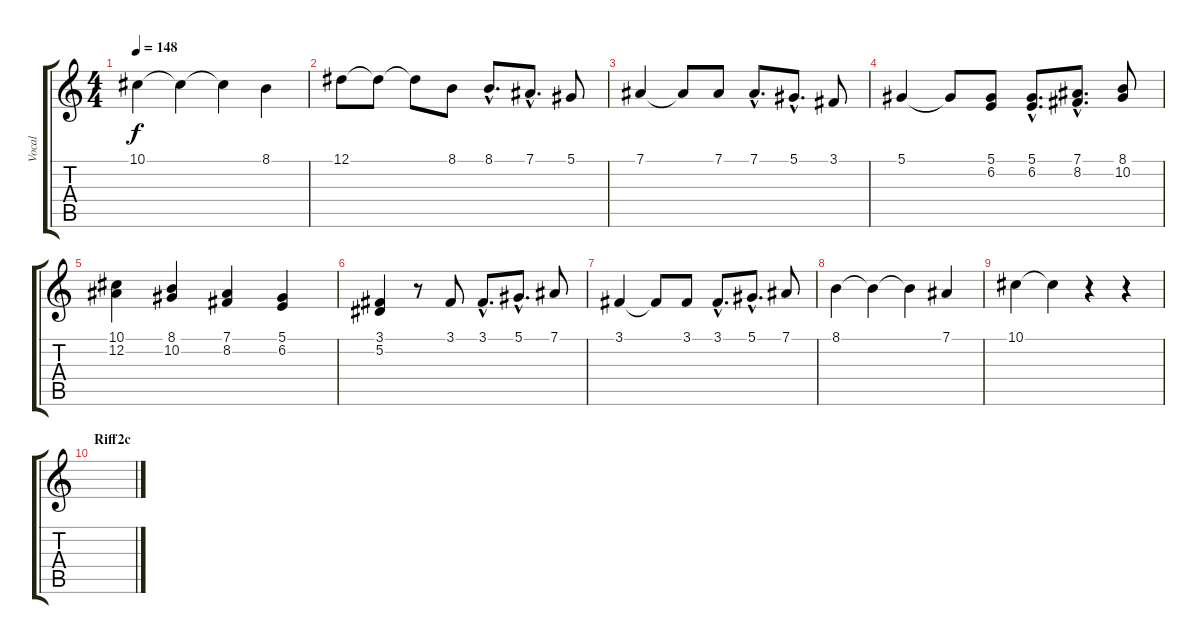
\track ("Vocal" "Vocal") {instrument tenorsax}
\staff {score tabs}
\tuning (Eb4 Bb3 Gb3 Db3 Ab2 Eb2) {hide}
\ts (4 4)
\tempo 148
\clef g2
\ks c
10.1.4{dy f} 10.1{t}.4 10.1{t}.4 8.1.4 |
12.1.8 12.1{t}.8 12.1{t}.8 8.1.8 8.1{hac}.8{d} 7.1{hac}.8{d} 5.1.8 |
7.1.4 7.1{t}.8 7.1.8 7.1{hac}.8{d} 5.1{hac}.8{d} 3.1.8 |
5.1.4 5.1{t}.8 (5.1 6.2).8 (5.1{hac} 6.2{hac}).8{d} (7.1{hac} 8.2{hac}).8{d} (8.1 10.2).8 |
(10.1 12.2).4 (8.1 10.2).4 (7.1 8.2).4 (5.1 6.2).4 |
(3.1 5.2).4 r.8 3.1.8 3.1{hac}.8{d} 5.1{hac}.8{d} 7.1.8 |
3.1.4 3.1{t}.8 3.1.8 3.1{hac}.8{d} 5.1{hac}.8{d} 7.1.8 |
8.1.4 8.1{t}.4 8.1{t}.4 7.1.4 |
10.1.4 10.1{t}.4 r.4 r.4 |
\section ("" "Riff2c")
